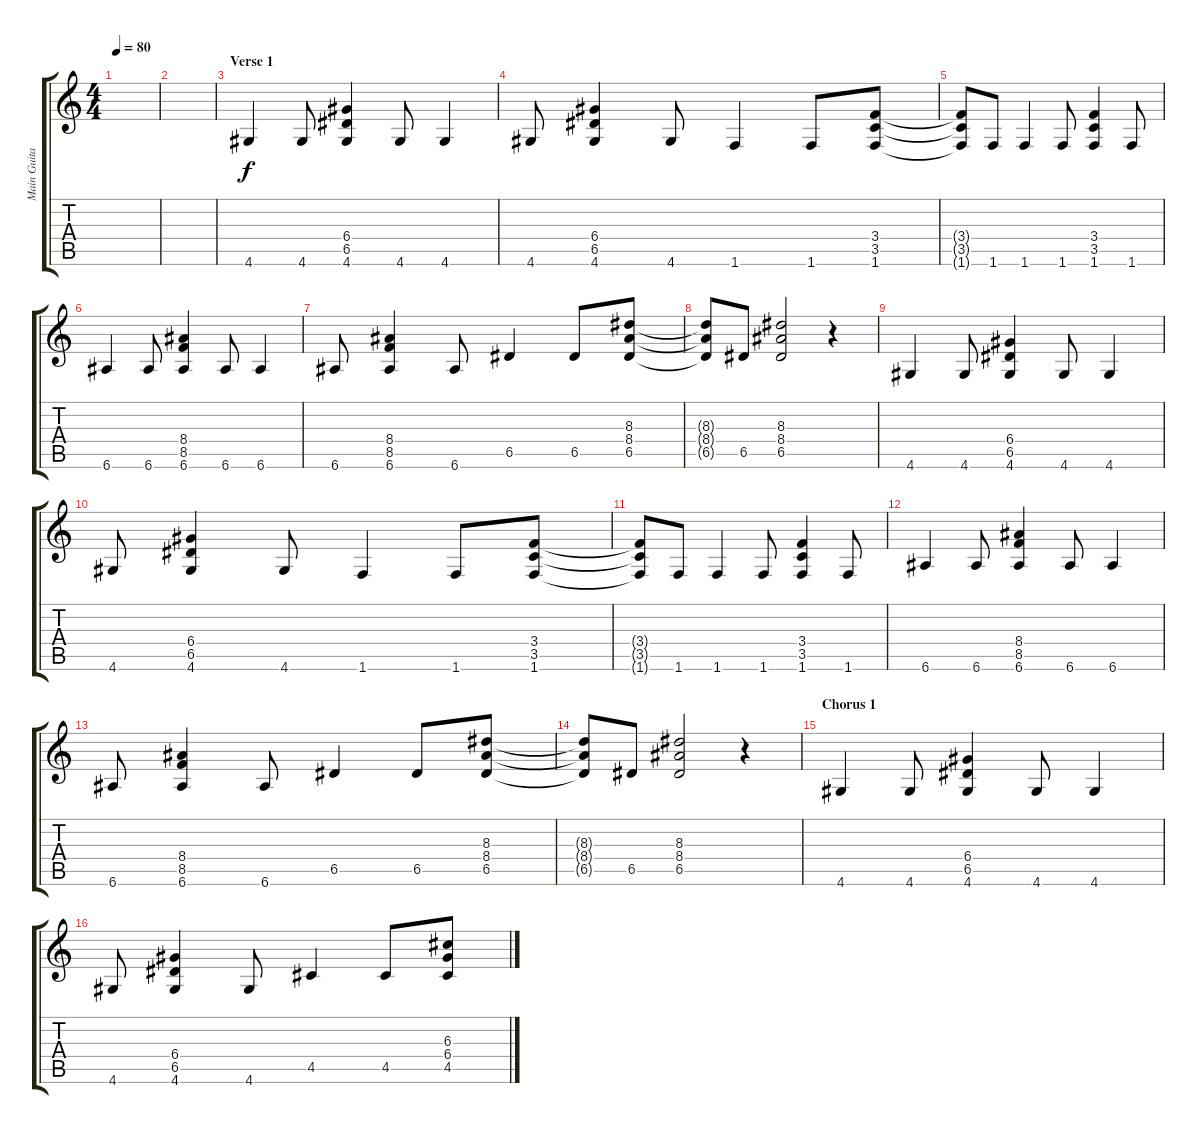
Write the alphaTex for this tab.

\track ("Main Guitar" "Main Guita") {instrument acousticguitarnylon}
\staff {score tabs}
\tuning (E4 B3 G3 D3 A2 E2) {hide}
\ts (4 4)
\tempo 80
\clef g2
\ks c
|
|
\section ("" "Verse 1")
4.6.4 4.6.8 (6.4 6.5 4.6).4 4.6.8 4.6.4 |
4.6.8 (6.4 6.5 4.6).4 4.6.8 1.6.4 1.6.8 (3.4 3.5 1.6).8 |
(3.4{t} 3.5{t} 1.6{t}).8 1.6.8 1.6.4 1.6.8 (3.4 3.5 1.6).4 1.6.8 |
6.6.4 6.6.8 (8.4 8.5 6.6).4 6.6.8 6.6.4 |
6.6.8 (8.4 8.5 6.6).4 6.6.8 6.5.4 6.5.8 (8.3 8.4 6.5).8 |
(8.3{t} 8.4{t} 6.5{t}).8 6.5.8 (8.3 8.4 6.5).2 r.4 |
4.6.4 4.6.8 (6.4 6.5 4.6).4 4.6.8 4.6.4 |
4.6.8 (6.4 6.5 4.6).4 4.6.8 1.6.4 1.6.8 (3.4 3.5 1.6).8 |
(3.4{t} 3.5{t} 1.6{t}).8 1.6.8 1.6.4 1.6.8 (3.4 3.5 1.6).4 1.6.8 |
6.6.4 6.6.8 (8.4 8.5 6.6).4 6.6.8 6.6.4 |
6.6.8 (8.4 8.5 6.6).4 6.6.8 6.5.4 6.5.8 (8.3 8.4 6.5).8 |
(8.3{t} 8.4{t} 6.5{t}).8 6.5.8 (8.3 8.4 6.5).2 r.4 |
\section ("" "Chorus 1")
4.6.4 4.6.8 (6.4 6.5 4.6).4 4.6.8 4.6.4 |
4.6.8 (6.4 6.5 4.6).4 4.6.8 4.5.4 4.5.8 (6.3 6.4 4.5).8
